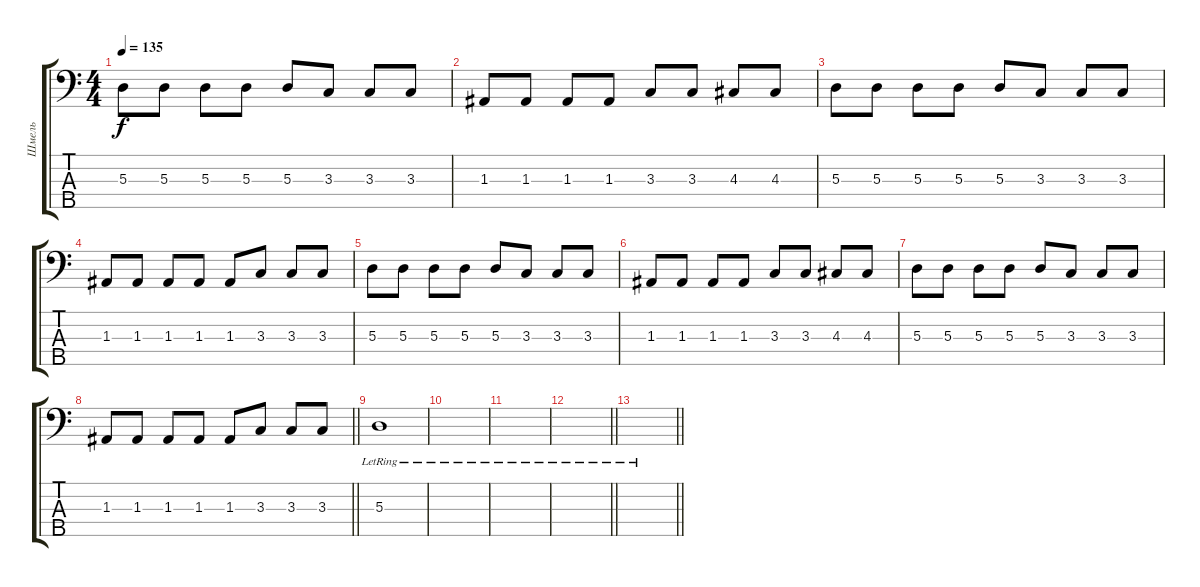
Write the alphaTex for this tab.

\track ("Шмель" "Шмель") {instrument electricbassfinger}
\staff {score tabs}
\tuning (G2 D2 A1 E1 B0) {hide}
\ts (4 4)
\tempo 135
\clef f4
\ks c
5.3.8{dy f} 5.3.8 5.3.8 5.3.8 5.3.8 3.3.8 3.3.8 3.3.8 |
1.3.8 1.3.8 1.3.8 1.3.8 3.3.8 3.3.8 4.3.8 4.3.8 |
5.3.8 5.3.8 5.3.8 5.3.8 5.3.8 3.3.8 3.3.8 3.3.8 |
1.3.8 1.3.8 1.3.8 1.3.8 1.3.8 3.3.8 3.3.8 3.3.8 |
5.3.8 5.3.8 5.3.8 5.3.8 5.3.8 3.3.8 3.3.8 3.3.8 |
1.3.8 1.3.8 1.3.8 1.3.8 3.3.8 3.3.8 4.3.8 4.3.8 |
5.3.8 5.3.8 5.3.8 5.3.8 5.3.8 3.3.8 3.3.8 3.3.8 |
\barLineRight lightlight
1.3.8 1.3.8 1.3.8 1.3.8 1.3.8 3.3.8 3.3.8 3.3.8 |
5.3{lr}.1 |
|
|
\barLineRight lightlight
|
\barLineRight lightlight
